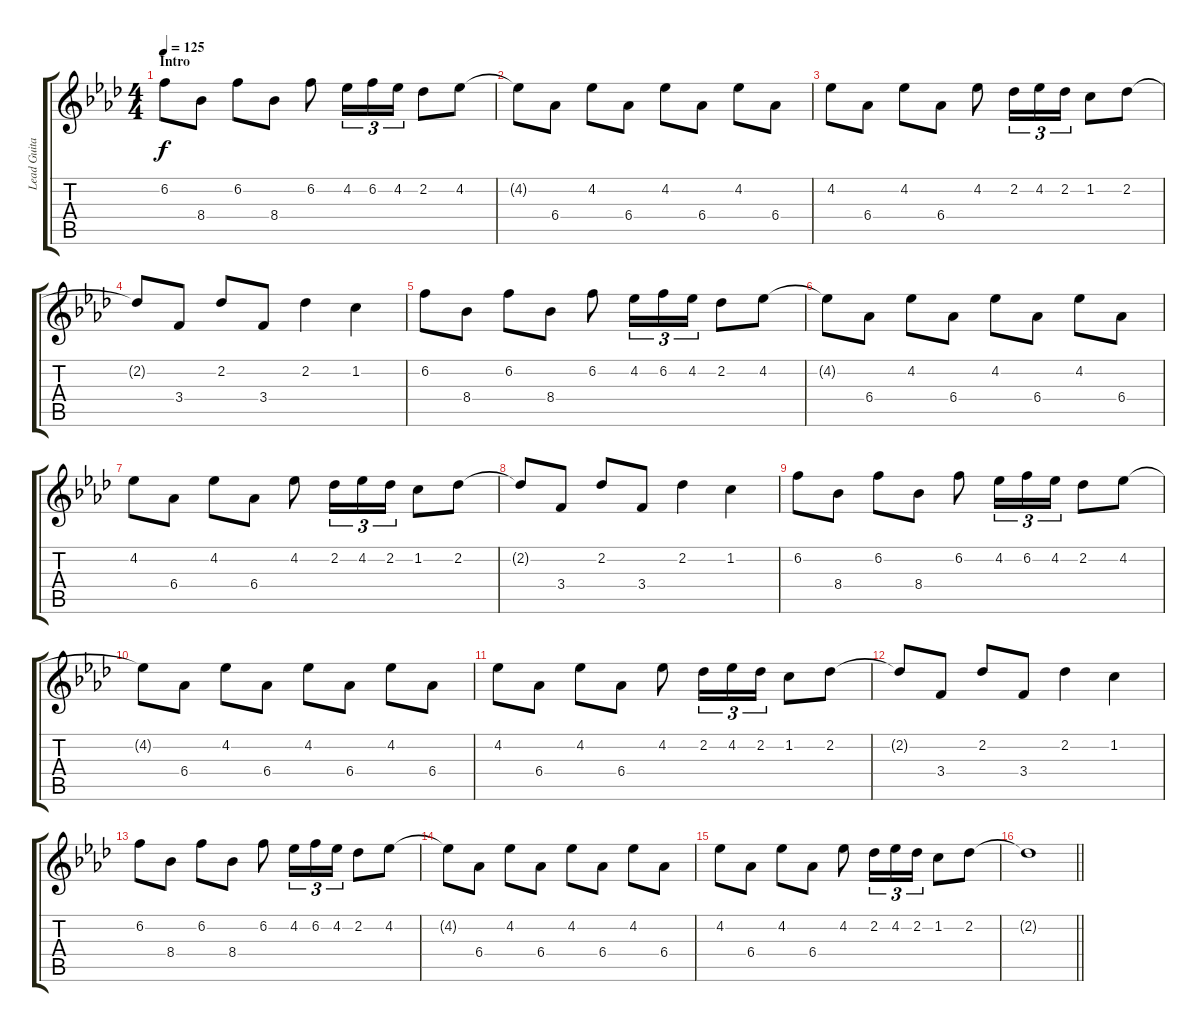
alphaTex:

\track ("Lead Guitar" "Lead Guita") {instrument distortionguitar}
\staff {score tabs}
\tuning (E4 B3 G3 D3 A2 D2) {hide}
\ts (4 4)
\section ("" "Intro")
\tempo 125
\clef g2
\ks fminor
6.2.8{dy f instrument distortionguitar} 8.4.8 6.2.8 8.4.8 6.2.8 4.2.16{tu (3 2)} 6.2.16{tu (3 2)} 4.2.16{tu (3 2)} 2.2.8 4.2.8 |
4.2{t}.8 6.4.8 4.2.8 6.4.8 4.2.8 6.4.8 4.2.8 6.4.8 |
4.2.8 6.4.8 4.2.8 6.4.8 4.2.8 2.2.16{tu (3 2)} 4.2.16{tu (3 2)} 2.2.16{tu (3 2)} 1.2.8 2.2.8 |
2.2{t}.8 3.4.8 2.2.8 3.4.8 2.2.4 1.2.4 |
6.2.8 8.4.8 6.2.8 8.4.8 6.2.8 4.2.16{tu (3 2)} 6.2.16{tu (3 2)} 4.2.16{tu (3 2)} 2.2.8 4.2.8 |
4.2{t}.8 6.4.8 4.2.8 6.4.8 4.2.8 6.4.8 4.2.8 6.4.8 |
4.2.8 6.4.8 4.2.8 6.4.8 4.2.8 2.2.16{tu (3 2)} 4.2.16{tu (3 2)} 2.2.16{tu (3 2)} 1.2.8 2.2.8 |
2.2{t}.8 3.4.8 2.2.8 3.4.8 2.2.4 1.2.4 |
6.2.8 8.4.8 6.2.8 8.4.8 6.2.8 4.2.16{tu (3 2)} 6.2.16{tu (3 2)} 4.2.16{tu (3 2)} 2.2.8 4.2.8 |
4.2{t}.8 6.4.8 4.2.8 6.4.8 4.2.8 6.4.8 4.2.8 6.4.8 |
4.2.8 6.4.8 4.2.8 6.4.8 4.2.8 2.2.16{tu (3 2)} 4.2.16{tu (3 2)} 2.2.16{tu (3 2)} 1.2.8 2.2.8 |
2.2{t}.8 3.4.8 2.2.8 3.4.8 2.2.4 1.2.4 |
6.2.8 8.4.8 6.2.8 8.4.8 6.2.8 4.2.16{tu (3 2)} 6.2.16{tu (3 2)} 4.2.16{tu (3 2)} 2.2.8 4.2.8 |
4.2{t}.8 6.4.8 4.2.8 6.4.8 4.2.8 6.4.8 4.2.8 6.4.8 |
4.2.8 6.4.8 4.2.8 6.4.8 4.2.8 2.2.16{tu (3 2)} 4.2.16{tu (3 2)} 2.2.16{tu (3 2)} 1.2.8 2.2.8 |
\barLineRight lightlight
2.2{t}.1{volume 0}
